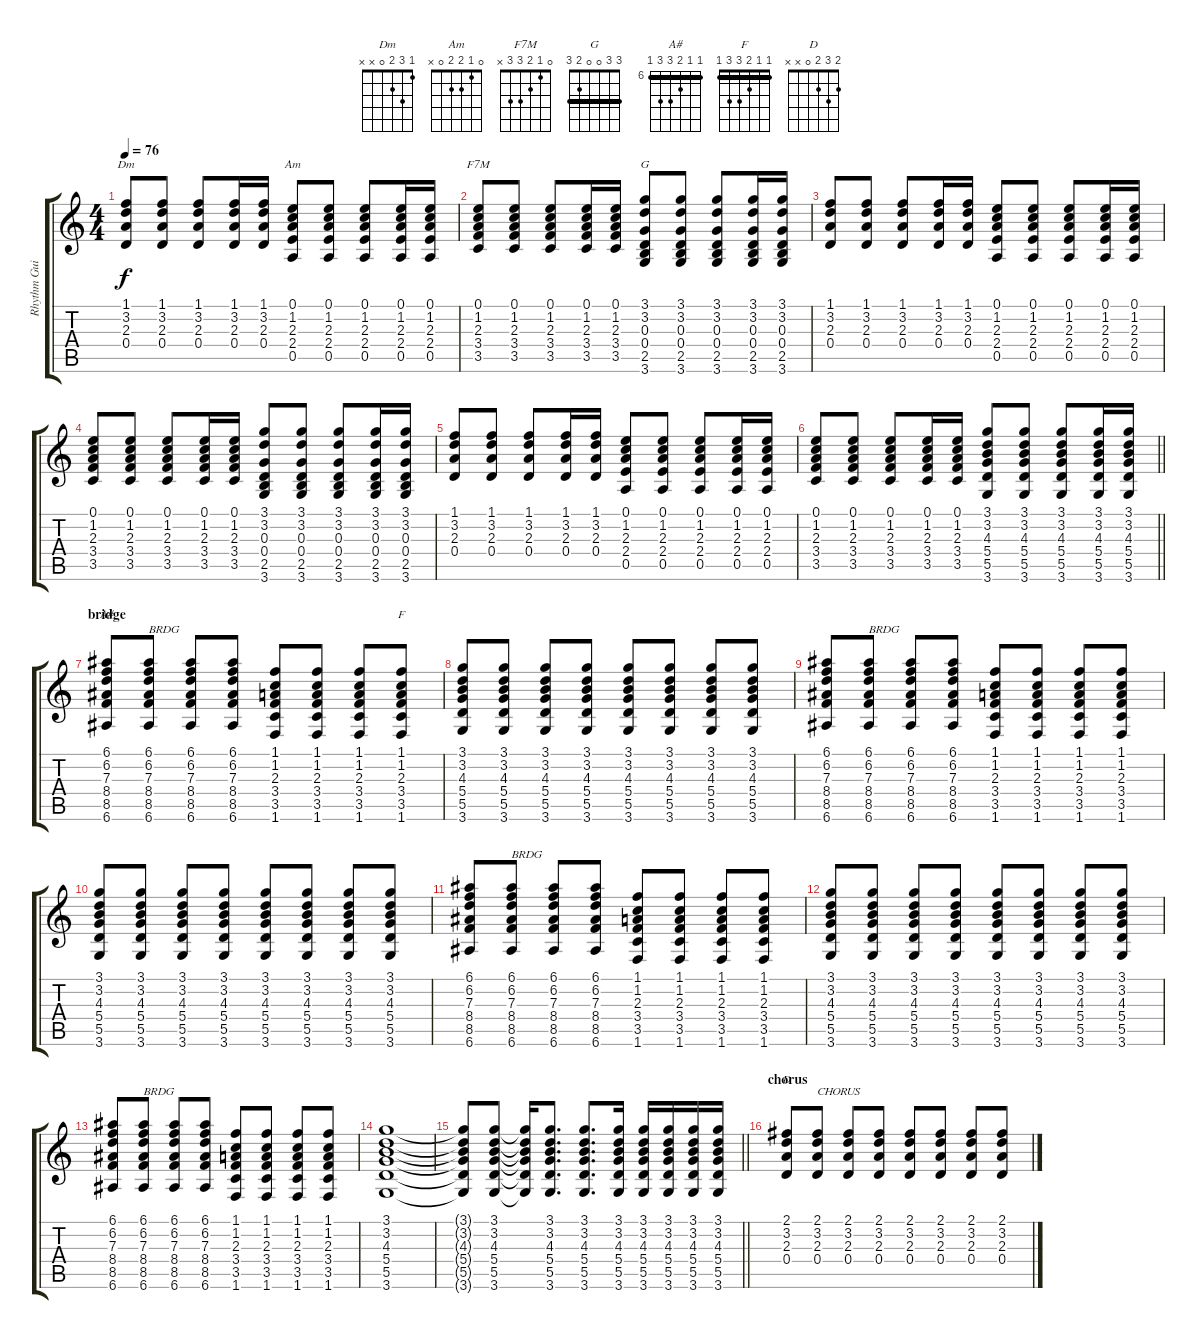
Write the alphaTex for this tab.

\track ("Rhythm Guitar" "Rhythm Gui") {instrument acousticguitarsteel}
\staff {score tabs}
\tuning (E4 B3 G3 D3 A2 E2) {hide}
\chord ("Dm" 1 3 2 0 x x)
\chord ("Am" 0 1 2 2 0 x)
\chord ("F7M" 0 1 2 3 3 x)
\chord ("G" 3 3 0 0 2 3) {barre 3}
\chord ("A#" 6 6 7 8 8 6) {firstfret 6 barre 6}
\chord ("F" 1 1 2 3 3 1) {barre 1}
\chord ("D" 2 3 2 0 x x)
\ts (4 4)
\tempo 76
\clef g2
\ks c
(1.1 3.2 2.3 0.4).8{ch "Dm" dy f} (1.1 3.2 2.3 0.4).8 (1.1 3.2 2.3 0.4).8 (1.1 3.2 2.3 0.4).16 (1.1 3.2 2.3 0.4).16 (0.1 1.2 2.3 2.4 0.5).8{ch "Am"} (0.1 1.2 2.3 2.4 0.5).8 (0.1 1.2 2.3 2.4 0.5).8 (0.1 1.2 2.3 2.4 0.5).16 (0.1 1.2 2.3 2.4 0.5).16 |
(0.1 1.2 2.3 3.4 3.5).8{ch "F7M"} (0.1 1.2 2.3 3.4 3.5).8 (0.1 1.2 2.3 3.4 3.5).8 (0.1 1.2 2.3 3.4 3.5).16 (0.1 1.2 2.3 3.4 3.5).16 (3.1 3.2 0.3 0.4 2.5 3.6).8{ch "G"} (3.1 3.2 0.3 0.4 2.5 3.6).8 (3.1 3.2 0.3 0.4 2.5 3.6).8 (3.1 3.2 0.3 0.4 2.5 3.6).16 (3.1 3.2 0.3 0.4 2.5 3.6).16 |
(1.1 3.2 2.3 0.4).8 (1.1 3.2 2.3 0.4).8 (1.1 3.2 2.3 0.4).8 (1.1 3.2 2.3 0.4).16 (1.1 3.2 2.3 0.4).16 (0.1 1.2 2.3 2.4 0.5).8 (0.1 1.2 2.3 2.4 0.5).8 (0.1 1.2 2.3 2.4 0.5).8 (0.1 1.2 2.3 2.4 0.5).16 (0.1 1.2 2.3 2.4 0.5).16 |
(0.1 1.2 2.3 3.4 3.5).8 (0.1 1.2 2.3 3.4 3.5).8 (0.1 1.2 2.3 3.4 3.5).8 (0.1 1.2 2.3 3.4 3.5).16 (0.1 1.2 2.3 3.4 3.5).16 (3.1 3.2 0.3 0.4 2.5 3.6).8 (3.1 3.2 0.3 0.4 2.5 3.6).8 (3.1 3.2 0.3 0.4 2.5 3.6).8 (3.1 3.2 0.3 0.4 2.5 3.6).16 (3.1 3.2 0.3 0.4 2.5 3.6).16 |
(1.1 3.2 2.3 0.4).8 (1.1 3.2 2.3 0.4).8 (1.1 3.2 2.3 0.4).8 (1.1 3.2 2.3 0.4).16 (1.1 3.2 2.3 0.4).16 (0.1 1.2 2.3 2.4 0.5).8 (0.1 1.2 2.3 2.4 0.5).8 (0.1 1.2 2.3 2.4 0.5).8 (0.1 1.2 2.3 2.4 0.5).16 (0.1 1.2 2.3 2.4 0.5).16 |
\barLineRight lightlight
(0.1 1.2 2.3 3.4 3.5).8 (0.1 1.2 2.3 3.4 3.5).8 (0.1 1.2 2.3 3.4 3.5).8 (0.1 1.2 2.3 3.4 3.5).16 (0.1 1.2 2.3 3.4 3.5).16 (3.1 3.2 4.3 5.4 5.5 3.6).8 (3.1 3.2 4.3 5.4 5.5 3.6).8 (3.1 3.2 4.3 5.4 5.5 3.6).8 (3.1 3.2 4.3 5.4 5.5 3.6).16 (3.1 3.2 4.3 5.4 5.5 3.6).16 |
\section ("" "bridge")
(6.1 6.2 7.3 8.4 8.5 6.6).8{ch "A#"} (6.1 6.2 7.3 8.4 8.5 6.6).8{txt "BRDG"} (6.1 6.2 7.3 8.4 8.5 6.6).8 (6.1 6.2 7.3 8.4 8.5 6.6).8 (1.1 1.2 2.3 3.4 3.5 1.6).8 (1.1 1.2 2.3 3.4 3.5 1.6).8 (1.1 1.2 2.3 3.4 3.5 1.6).8 (1.1 1.2 2.3 3.4 3.5 1.6).8{ch "F"} |
(3.1 3.2 4.3 5.4 5.5 3.6).8 (3.1 3.2 4.3 5.4 5.5 3.6).8 (3.1 3.2 4.3 5.4 5.5 3.6).8 (3.1 3.2 4.3 5.4 5.5 3.6).8 (3.1 3.2 4.3 5.4 5.5 3.6).8 (3.1 3.2 4.3 5.4 5.5 3.6).8 (3.1 3.2 4.3 5.4 5.5 3.6).8 (3.1 3.2 4.3 5.4 5.5 3.6).8 |
(6.1 6.2 7.3 8.4 8.5 6.6).8 (6.1 6.2 7.3 8.4 8.5 6.6).8{txt "BRDG"} (6.1 6.2 7.3 8.4 8.5 6.6).8 (6.1 6.2 7.3 8.4 8.5 6.6).8 (1.1 1.2 2.3 3.4 3.5 1.6).8 (1.1 1.2 2.3 3.4 3.5 1.6).8 (1.1 1.2 2.3 3.4 3.5 1.6).8 (1.1 1.2 2.3 3.4 3.5 1.6).8 |
(3.1 3.2 4.3 5.4 5.5 3.6).8 (3.1 3.2 4.3 5.4 5.5 3.6).8 (3.1 3.2 4.3 5.4 5.5 3.6).8 (3.1 3.2 4.3 5.4 5.5 3.6).8 (3.1 3.2 4.3 5.4 5.5 3.6).8 (3.1 3.2 4.3 5.4 5.5 3.6).8 (3.1 3.2 4.3 5.4 5.5 3.6).8 (3.1 3.2 4.3 5.4 5.5 3.6).8 |
(6.1 6.2 7.3 8.4 8.5 6.6).8 (6.1 6.2 7.3 8.4 8.5 6.6).8{txt "BRDG"} (6.1 6.2 7.3 8.4 8.5 6.6).8 (6.1 6.2 7.3 8.4 8.5 6.6).8 (1.1 1.2 2.3 3.4 3.5 1.6).8 (1.1 1.2 2.3 3.4 3.5 1.6).8 (1.1 1.2 2.3 3.4 3.5 1.6).8 (1.1 1.2 2.3 3.4 3.5 1.6).8 |
(3.1 3.2 4.3 5.4 5.5 3.6).8 (3.1 3.2 4.3 5.4 5.5 3.6).8 (3.1 3.2 4.3 5.4 5.5 3.6).8 (3.1 3.2 4.3 5.4 5.5 3.6).8 (3.1 3.2 4.3 5.4 5.5 3.6).8 (3.1 3.2 4.3 5.4 5.5 3.6).8 (3.1 3.2 4.3 5.4 5.5 3.6).8 (3.1 3.2 4.3 5.4 5.5 3.6).8 |
(6.1 6.2 7.3 8.4 8.5 6.6).8 (6.1 6.2 7.3 8.4 8.5 6.6).8{txt "BRDG"} (6.1 6.2 7.3 8.4 8.5 6.6).8 (6.1 6.2 7.3 8.4 8.5 6.6).8 (1.1 1.2 2.3 3.4 3.5 1.6).8 (1.1 1.2 2.3 3.4 3.5 1.6).8 (1.1 1.2 2.3 3.4 3.5 1.6).8 (1.1 1.2 2.3 3.4 3.5 1.6).8 |
(3.1 3.2 4.3 5.4 5.5 3.6).1 |
\barLineRight lightlight
(3.1{t} 3.2{t} 4.3{t} 5.4{t} 5.5{t} 3.6{t}).8 (3.1 3.2 4.3 5.4 5.5 3.6).8 (3.1{t} 3.2{t} 4.3{t} 5.4{t} 5.5{t} 3.6{t}).16 (3.1 3.2 4.3 5.4 5.5 3.6).8{d} (3.1 3.2 4.3 5.4 5.5 3.6).8{d} (3.1 3.2 4.3 5.4 5.5 3.6).16 (3.1 3.2 4.3 5.4 5.5 3.6).16 (3.1 3.2 4.3 5.4 5.5 3.6).16 (3.1 3.2 4.3 5.4 5.5 3.6).16 (3.1 3.2 4.3 5.4 5.5 3.6).16 |
\section ("" "chorus")
(2.1 3.2 2.3 0.4).8{ch "D"} (2.1 3.2 2.3 0.4).8{txt "CHORUS"} (2.1 3.2 2.3 0.4).8 (2.1 3.2 2.3 0.4).8 (2.1 3.2 2.3 0.4).8 (2.1 3.2 2.3 0.4).8 (2.1 3.2 2.3 0.4).8 (2.1 3.2 2.3 0.4).8
